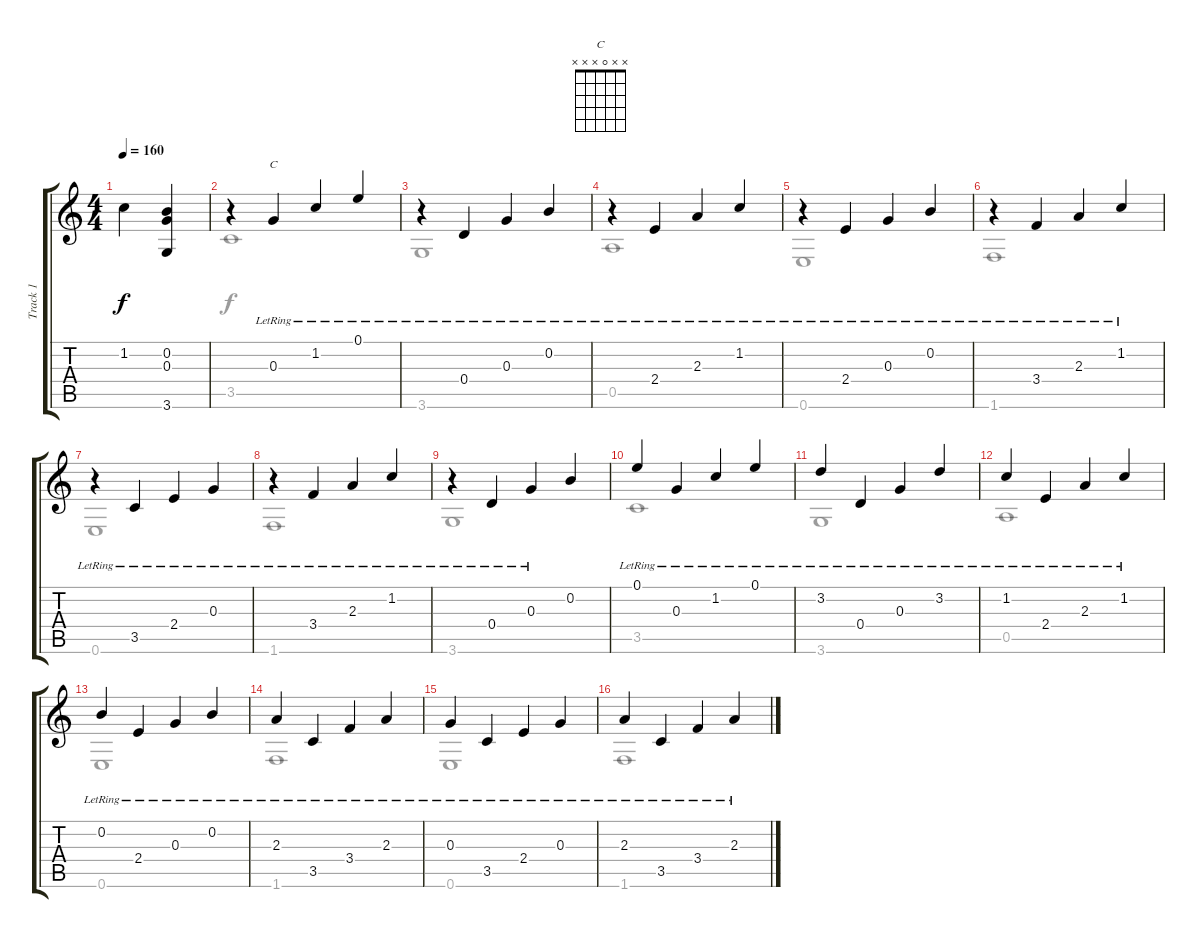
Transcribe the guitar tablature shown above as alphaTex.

\track ("Track 1" "Track 1") {instrument acousticguitarsteel}
\staff {score tabs}
\tuning (E4 B3 G3 D3 A2 E2) {hide}
\chord ("C" x x 0 x x x)
\voice
\ts (4 4)
\tempo 160
\clef g2
\ks c
1.2.4{dy f} (0.2 0.3 3.6).4 |
r.4 0.3{lr}.4{ch "C"} 1.2{lr}.4 0.1{lr}.4 |
r.4 0.4{lr}.4 0.3{lr}.4 0.2{lr}.4 |
r.4 2.4{lr}.4 2.3{lr}.4 1.2{lr}.4 |
r.4 2.4{lr}.4 0.3{lr}.4 0.2{lr}.4 |
r.4 3.4{lr}.4 2.3{lr}.4 1.2{lr}.4 |
r.4 3.5{lr}.4 2.4{lr}.4 0.3{lr}.4 |
r.4 3.4{lr}.4 2.3{lr}.4 1.2{lr}.4 |
r.4 0.4{lr}.4 0.3{lr}.4 0.2.4 |
0.1{lr}.4 0.3{lr}.4 1.2{lr}.4 0.1{lr}.4 |
3.2{lr}.4 0.4{lr}.4 0.3{lr}.4 3.2{lr}.4 |
1.2{lr}.4 2.4{lr}.4 2.3{lr}.4 1.2{lr}.4 |
0.2{lr}.4 2.4{lr}.4 0.3{lr}.4 0.2{lr}.4 |
2.3{lr}.4 3.5{lr}.4 3.4{lr}.4 2.3{lr}.4 |
0.3{lr}.4 3.5{lr}.4 2.4{lr}.4 0.3{lr}.4 |
2.3{lr}.4 3.5{lr}.4 3.4{lr}.4 2.3{lr}.4
\voice
\clef g2
\ottava regular
\simile none
\ks c
|
3.5.1 |
3.6.1 |
0.5.1 |
0.6.1 |
1.6.1 |
0.6.1 |
1.6.1 |
3.6.1 |
3.5.1 |
3.6.1 |
0.5.1 |
0.6.1 |
1.6.1 |
0.6.1 |
1.6.1
